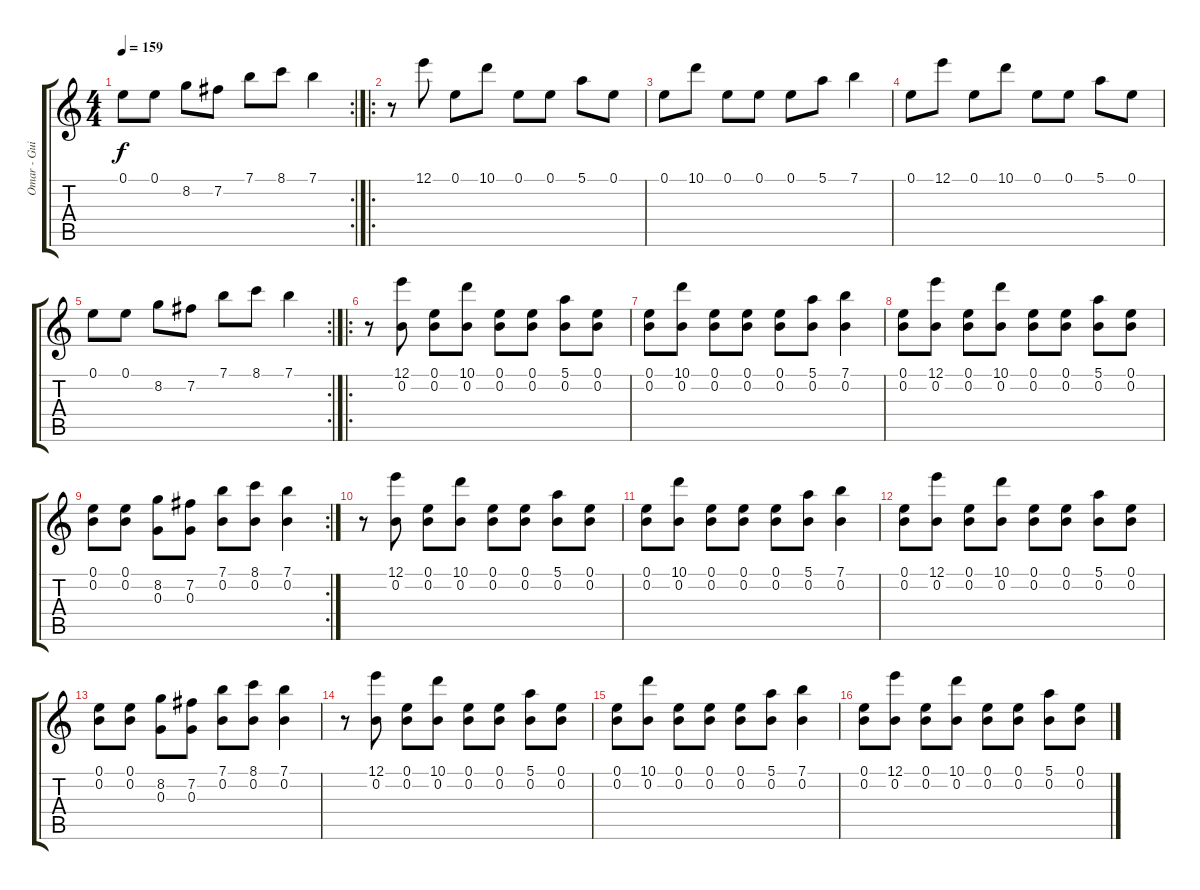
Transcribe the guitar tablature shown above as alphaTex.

\track ("Omar - Guitar 2" "Omar - Gui") {instrument distortionguitar}
\staff {score tabs}
\tuning (E4 B3 G3 D3 A2 E2) {hide}
\rc 2
\ts (4 4)
\tempo 159
\clef g2
\ks c
0.1.8{dy f} 0.1.8 8.2.8 7.2.8 7.1.8 8.1.8 7.1.4 |
\ro
r.8 12.1.8 0.1.8 10.1.8 0.1.8 0.1.8 5.1.8 0.1.8 |
0.1.8 10.1.8 0.1.8 0.1.8 0.1.8 5.1.8 7.1.4 |
0.1.8 12.1.8 0.1.8 10.1.8 0.1.8 0.1.8 5.1.8 0.1.8 |
\rc 2
0.1.8 0.1.8 8.2.8 7.2.8 7.1.8 8.1.8 7.1.4 |
\ro
r.8 (12.1 0.2).8 (0.1 0.2).8 (10.1 0.2).8 (0.1 0.2).8 (0.1 0.2).8 (5.1 0.2).8 (0.1 0.2).8 |
(0.1 0.2).8 (10.1 0.2).8 (0.1 0.2).8 (0.1 0.2).8 (0.1 0.2).8 (5.1 0.2).8 (7.1 0.2).4 |
(0.1 0.2).8 (12.1 0.2).8 (0.1 0.2).8 (10.1 0.2).8 (0.1 0.2).8 (0.1 0.2).8 (5.1 0.2).8 (0.1 0.2).8 |
\rc 2
(0.1 0.2).8 (0.1 0.2).8 (8.2 0.3).8 (7.2 0.3).8 (7.1 0.2).8 (8.1 0.2).8 (7.1 0.2).4 |
r.8 (12.1 0.2).8 (0.1 0.2).8 (10.1 0.2).8 (0.1 0.2).8 (0.1 0.2).8 (5.1 0.2).8 (0.1 0.2).8 |
(0.1 0.2).8 (10.1 0.2).8 (0.1 0.2).8 (0.1 0.2).8 (0.1 0.2).8 (5.1 0.2).8 (7.1 0.2).4 |
(0.1 0.2).8 (12.1 0.2).8 (0.1 0.2).8 (10.1 0.2).8 (0.1 0.2).8 (0.1 0.2).8 (5.1 0.2).8 (0.1 0.2).8 |
(0.1 0.2).8 (0.1 0.2).8 (8.2 0.3).8 (7.2 0.3).8 (7.1 0.2).8 (8.1 0.2).8 (7.1 0.2).4 |
r.8 (12.1 0.2).8 (0.1 0.2).8 (10.1 0.2).8 (0.1 0.2).8 (0.1 0.2).8 (5.1 0.2).8 (0.1 0.2).8 |
(0.1 0.2).8 (10.1 0.2).8 (0.1 0.2).8 (0.1 0.2).8 (0.1 0.2).8 (5.1 0.2).8 (7.1 0.2).4 |
(0.1 0.2).8 (12.1 0.2).8 (0.1 0.2).8 (10.1 0.2).8 (0.1 0.2).8 (0.1 0.2).8 (5.1 0.2).8 (0.1 0.2).8
